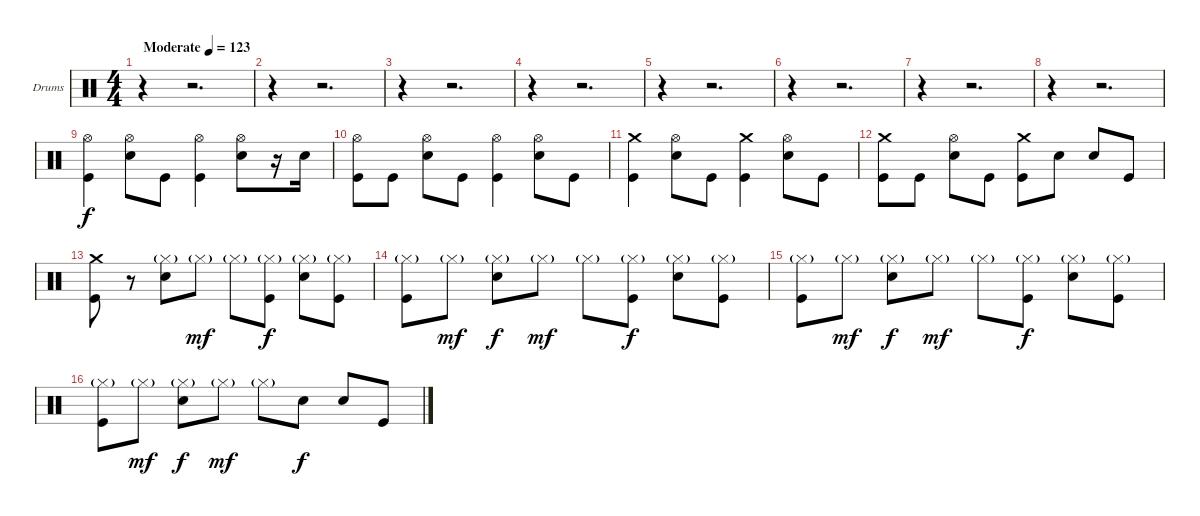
\bracketExtendMode groupsimilarinstruments
\firstSystemTrackNameOrientation horizontal
\otherSystemsTrackNameOrientation horizontal
\track ("Drumkit" "Drums") {instrument percussion}
\staff {score}
\articulation defaults
\ts (4 4)
\beaming (8 2 2 2 2)
\tempo (123 "Moderate")
\clef neutral
\ks c
r.4{dy f} r.2{d} |
r.4 r.2{d} |
r.4 r.2{d} |
r.4 r.2{d} |
r.4 r.2{d} |
r.4 r.2{d} |
r.4 r.2{d} |
r.4 r.2{d} |
("Hi-Hat (open)" "Kick (hit)").4 ("Hi-Hat (open)" "Snare (hit) 2").8 "Kick (hit)".8 ("Hi-Hat (open)" "Kick (hit)").4 ("Hi-Hat (open)" "Snare (hit) 2").8 r.16 "Snare (hit) 2".16 |
("Hi-Hat (open)" "Kick (hit)").8 "Kick (hit)".8 ("Hi-Hat (open)" "Snare (hit) 2").8 "Kick (hit)".8 ("Hi-Hat (open)" "Kick (hit)").4 ("Hi-Hat (open)" "Snare (hit) 2").8 "Kick (hit)".8 |
("Crash medium (hit)" "Kick (hit)").4 ("Hi-Hat (open)" "Snare (hit) 2").8 "Kick (hit)".8 ("Crash medium (hit)" "Kick (hit)").4 ("Hi-Hat (open)" "Snare (hit) 2").8 "Kick (hit)".8 |
("Crash medium (hit)" "Kick (hit)").8 "Kick (hit)".8 ("Hi-Hat (open)" "Snare (hit) 2").8 "Kick (hit)".8 ("Crash medium (hit)" "Kick (hit)").8 "Snare (hit) 2".8 "Snare (hit) 2".8 "Kick (hit)".8 |
("Crash medium (hit)" "Kick (hit)").8 r.8 ("Hi-Hat (closed)"{g} "Snare (hit) 2").8 "Hi-Hat (closed)"{g}.8{dy mf} "Hi-Hat (closed)"{g}.8 ("Hi-Hat (closed)"{g} "Kick (hit)").8{dy f} ("Hi-Hat (closed)"{g} "Snare (hit) 2").8 ("Hi-Hat (closed)"{g} "Kick (hit)").8 |
("Hi-Hat (closed)"{g} "Kick (hit)").8 "Hi-Hat (closed)"{g}.8{dy mf} ("Hi-Hat (closed)"{g} "Snare (hit) 2").8{dy f} "Hi-Hat (closed)"{g}.8{dy mf} "Hi-Hat (closed)"{g}.8 ("Hi-Hat (closed)"{g} "Kick (hit)").8{dy f} ("Hi-Hat (closed)"{g} "Snare (hit) 2").8 ("Hi-Hat (closed)"{g} "Kick (hit)").8 |
("Hi-Hat (closed)"{g} "Kick (hit)").8 "Hi-Hat (closed)"{g}.8{dy mf} ("Hi-Hat (closed)"{g} "Snare (hit) 2").8{dy f} "Hi-Hat (closed)"{g}.8{dy mf} "Hi-Hat (closed)"{g}.8 ("Hi-Hat (closed)"{g} "Kick (hit)").8{dy f} ("Hi-Hat (closed)"{g} "Snare (hit) 2").8 ("Hi-Hat (closed)"{g} "Kick (hit)").8 |
("Hi-Hat (closed)"{g} "Kick (hit)").8 "Hi-Hat (closed)"{g}.8{dy mf} ("Hi-Hat (closed)"{g} "Snare (hit) 2").8{dy f} "Hi-Hat (closed)"{g}.8{dy mf} "Hi-Hat (closed)"{g}.8 "Snare (hit) 2".8{dy f} "Snare (hit) 2".8 "Kick (hit)".8
